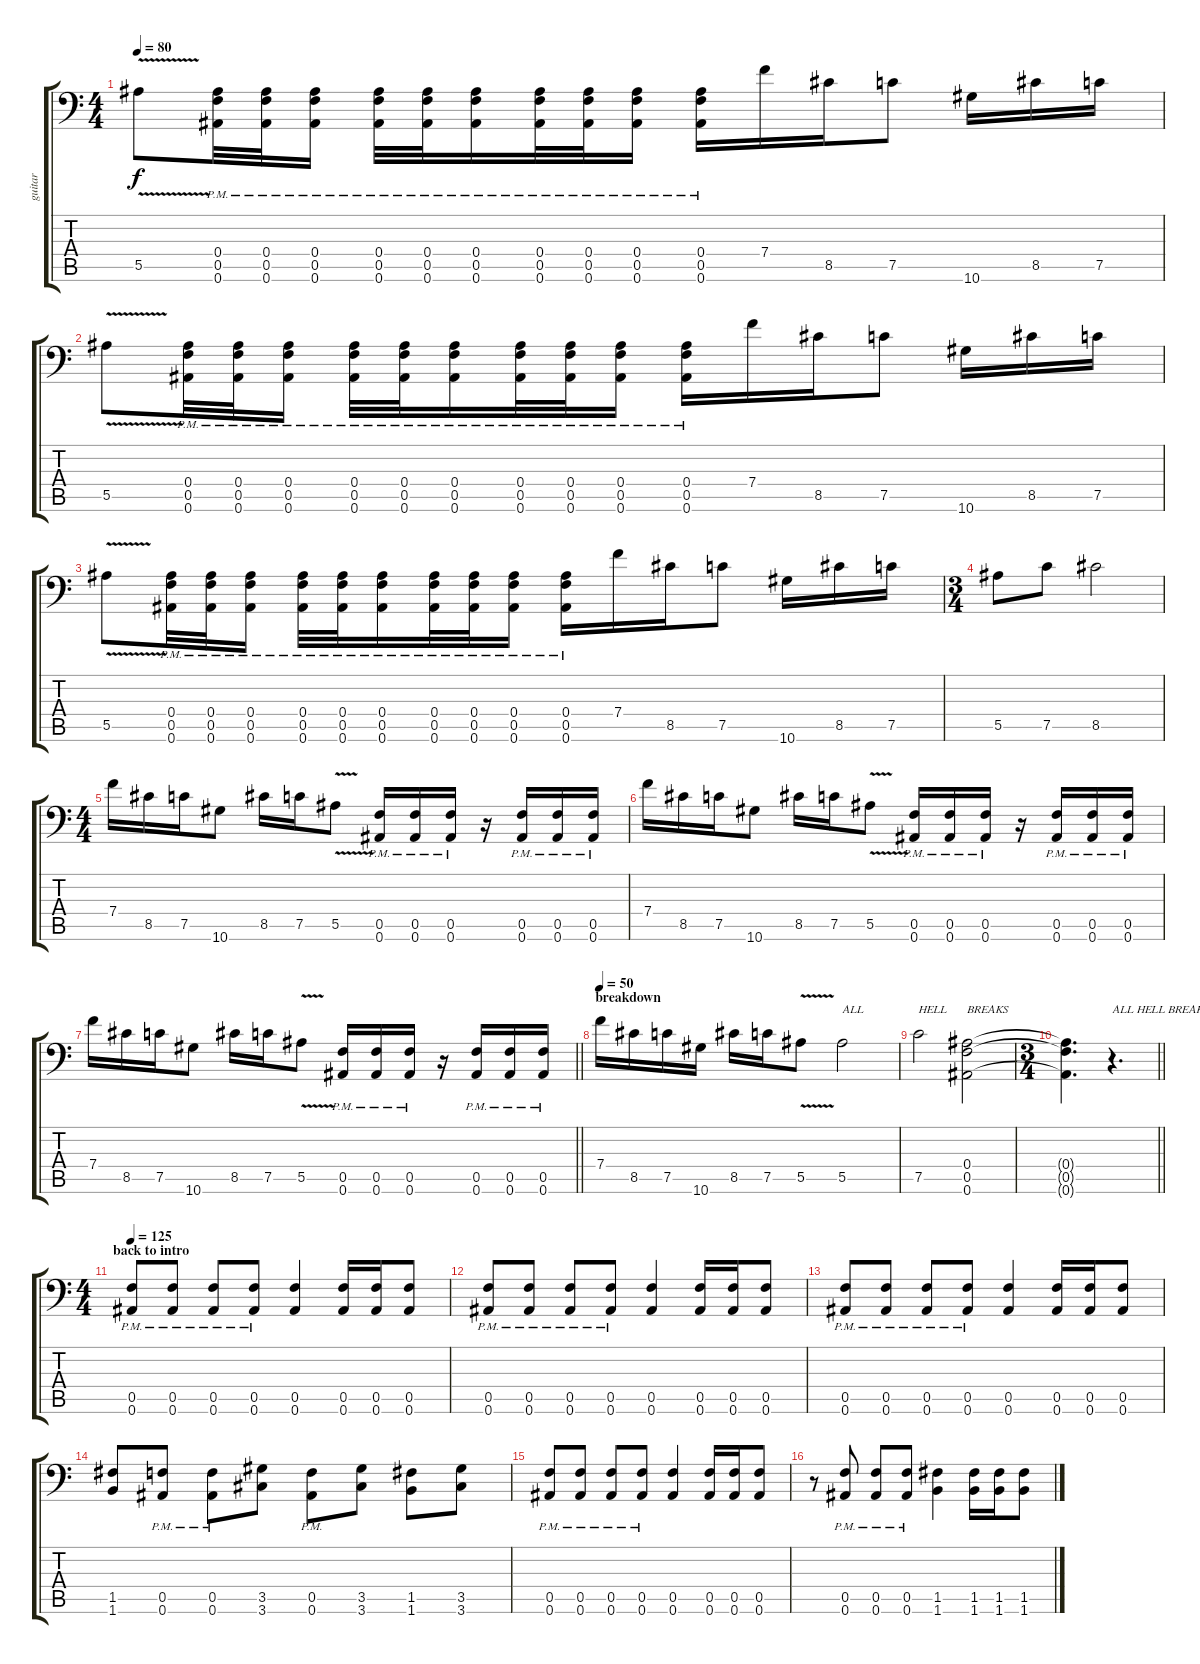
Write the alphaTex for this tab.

\track ("guitar" "guitar") {instrument distortionguitar}
\staff {score tabs}
\tuning (C4 G3 Eb3 Bb2 F2 Bb1) {hide}
\ts (4 4)
\tempo 80
\clef f4
\ks c
5.5{v}.8{dy f} (0.4{pm} 0.5{pm} 0.6{pm}).32 (0.4{pm} 0.5{pm} 0.6{pm}).32 (0.4{pm} 0.5{pm} 0.6{pm}).16 (0.4{pm} 0.5{pm} 0.6{pm}).32 (0.4{pm} 0.5{pm} 0.6{pm}).32 (0.4{pm} 0.5{pm} 0.6{pm}).16 (0.4{pm} 0.5{pm} 0.6{pm}).32 (0.4{pm} 0.5{pm} 0.6{pm}).32 (0.4{pm} 0.5{pm} 0.6{pm}).16 (0.4{pm} 0.5{pm} 0.6{pm}).16 7.4.16 8.5.16 7.5.8 10.6.16 8.5.16 7.5.16 |
5.5{v}.8 (0.4{pm} 0.5{pm} 0.6{pm}).32 (0.4{pm} 0.5{pm} 0.6{pm}).32 (0.4{pm} 0.5{pm} 0.6{pm}).16 (0.4{pm} 0.5{pm} 0.6{pm}).32 (0.4{pm} 0.5{pm} 0.6{pm}).32 (0.4{pm} 0.5{pm} 0.6{pm}).16 (0.4{pm} 0.5{pm} 0.6{pm}).32 (0.4{pm} 0.5{pm} 0.6{pm}).32 (0.4{pm} 0.5{pm} 0.6{pm}).16 (0.4{pm} 0.5{pm} 0.6{pm}).16 7.4.16 8.5.16 7.5.8 10.6.16 8.5.16 7.5.16 |
5.5{v}.8 (0.4{pm} 0.5{pm} 0.6{pm}).32 (0.4{pm} 0.5{pm} 0.6{pm}).32 (0.4{pm} 0.5{pm} 0.6{pm}).16 (0.4{pm} 0.5{pm} 0.6{pm}).32 (0.4{pm} 0.5{pm} 0.6{pm}).32 (0.4{pm} 0.5{pm} 0.6{pm}).16 (0.4{pm} 0.5{pm} 0.6{pm}).32 (0.4{pm} 0.5{pm} 0.6{pm}).32 (0.4{pm} 0.5{pm} 0.6{pm}).16 (0.4{pm} 0.5{pm} 0.6{pm}).16 7.4.16 8.5.16 7.5.8 10.6.16 8.5.16 7.5.16 |
\ts (3 4)
5.5.8 7.5.8 8.5.2 |
\ts (4 4)
7.4.16 8.5.16 7.5.16 10.6.8 8.5.16 7.5.16 5.5{v}.8 (0.5{pm} 0.6{pm}).16 (0.5{pm} 0.6{pm}).16 (0.5{pm} 0.6{pm}).16 r.16 (0.5{pm} 0.6{pm}).16 (0.5{pm} 0.6{pm}).16 (0.5{pm} 0.6{pm}).16 |
7.4.16 8.5.16 7.5.16 10.6.8 8.5.16 7.5.16 5.5{v}.8 (0.5{pm} 0.6{pm}).16 (0.5{pm} 0.6{pm}).16 (0.5{pm} 0.6{pm}).16 r.16 (0.5{pm} 0.6{pm}).16 (0.5{pm} 0.6{pm}).16 (0.5{pm} 0.6{pm}).16 |
\barLineRight lightlight
7.4.16 8.5.16 7.5.16 10.6.8 8.5.16 7.5.16 5.5{v}.8 (0.5{pm} 0.6{pm}).16 (0.5{pm} 0.6{pm}).16 (0.5{pm} 0.6{pm}).16 r.16 (0.5{pm} 0.6{pm}).16 (0.5{pm} 0.6{pm}).16 (0.5{pm} 0.6{pm}).16 |
\section ("" "breakdown")
\tempo 50
7.4.16 8.5.16 7.5.16 10.6.16 8.5.16 7.5.16 5.5{v}.8 5.5.2{txt "ALL"} |
7.5.2{txt "HELL"} (0.4 0.5 0.6).2{txt "BREAKS"} |
\ts (3 4)
\barLineRight lightlight
(0.4{t} 0.5{t} 0.6{t}).4{d} r.4{d txt "ALL HELL BREAKS LOOSE"} |
\ts (4 4)
\section ("" "back to intro ")
\tempo 125
(0.5{pm} 0.6{pm}).8 (0.5{pm} 0.6{pm}).8 (0.5{pm} 0.6{pm}).8 (0.5{pm} 0.6{pm}).8 (0.5 0.6).4 (0.5 0.6).16 (0.5 0.6).16 (0.5 0.6).8 |
(0.5{pm} 0.6{pm}).8 (0.5{pm} 0.6{pm}).8 (0.5{pm} 0.6{pm}).8 (0.5{pm} 0.6{pm}).8 (0.5 0.6).4 (0.5 0.6).16 (0.5 0.6).16 (0.5 0.6).8 |
(0.5{pm} 0.6{pm}).8 (0.5{pm} 0.6{pm}).8 (0.5{pm} 0.6{pm}).8 (0.5{pm} 0.6{pm}).8 (0.5 0.6).4 (0.5 0.6).16 (0.5 0.6).16 (0.5 0.6).8 |
(1.5 1.6).8 (0.5{pm} 0.6{pm}).8 (0.5{pm} 0.6{pm}).8 (3.5 3.6).8 (0.5{pm} 0.6{pm}).8 (3.5 3.6).8 (1.5 1.6).8 (3.5 3.6).8 |
(0.5{pm} 0.6{pm}).8 (0.5{pm} 0.6{pm}).8 (0.5{pm} 0.6{pm}).8 (0.5{pm} 0.6{pm}).8 (0.5 0.6).4 (0.5 0.6).16 (0.5 0.6).16 (0.5 0.6).8 |
r.8 (0.5{pm} 0.6{pm}).8 (0.5{pm} 0.6{pm}).8 (0.5{pm} 0.6{pm}).8 (1.5 1.6).4 (1.5 1.6).16 (1.5 1.6).16 (1.5 1.6).8
